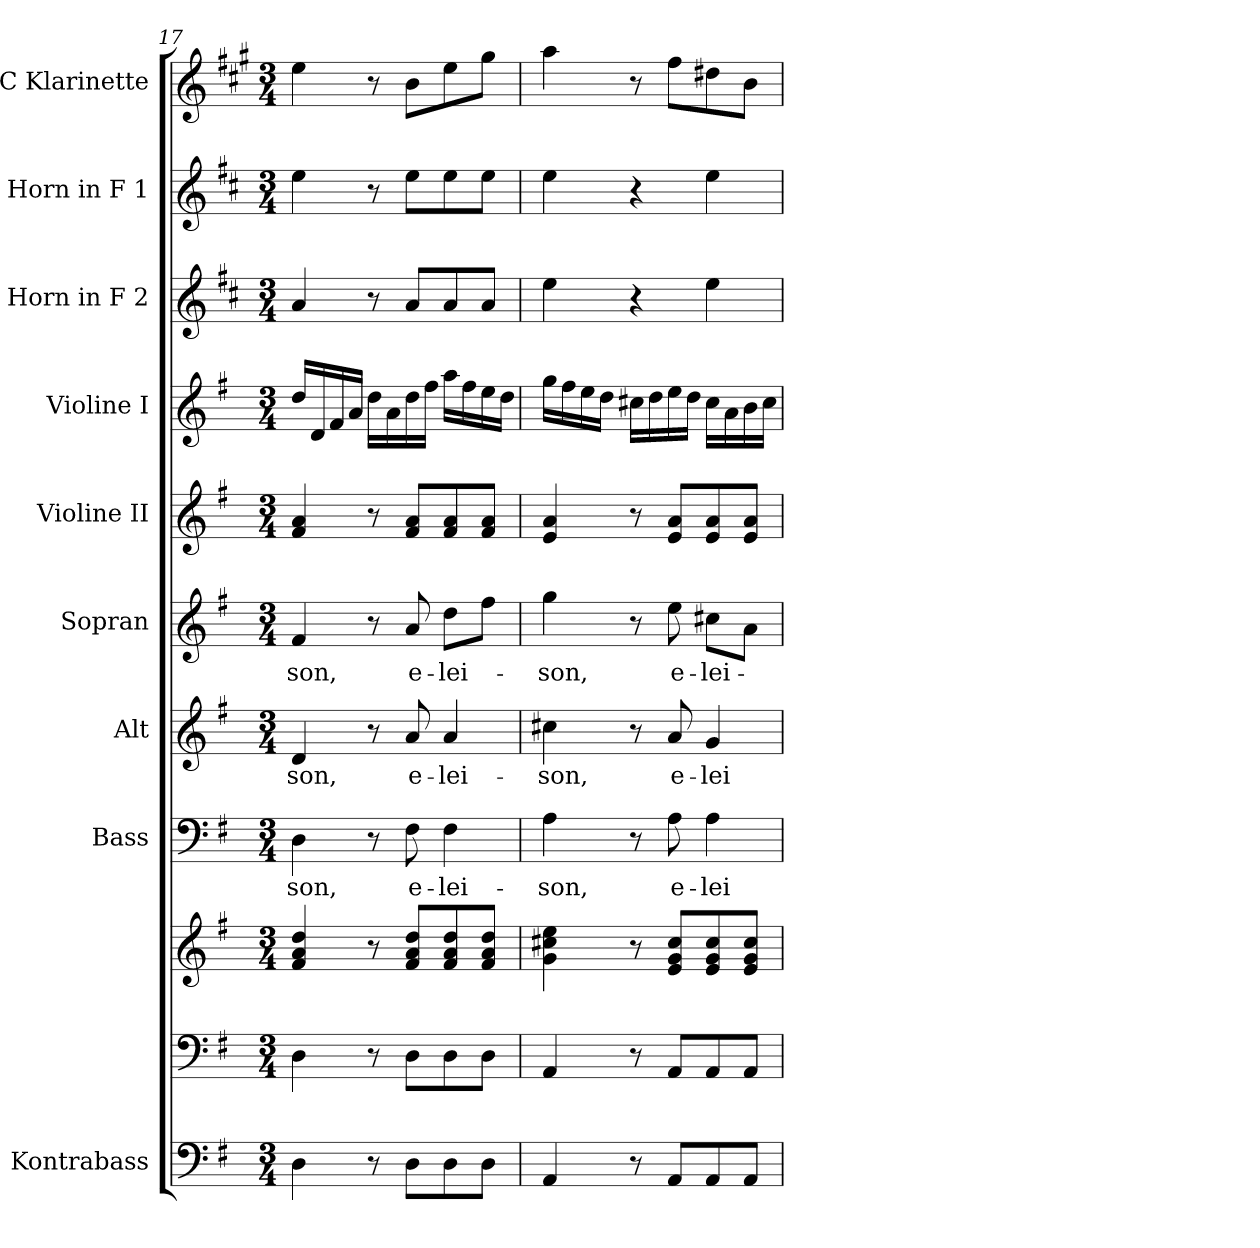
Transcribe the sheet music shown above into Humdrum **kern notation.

**kern	**kern	**kern	**kern	**text	**kern	**text	**kern	**text	**kern	**kern	**kern	**kern	**kern
*part10	*part9	*part9	*part8	*part8	*part7	*part7	*part6	*part6	*part5	*part4	*part3	*part2	*part1
*staff11	*staff10	*staff9	*staff8	*staff8	*staff7	*staff7	*staff6	*staff6	*staff5	*staff4	*staff3	*staff2	*staff1
*I"Kontrabass	*	*	*I"Bass	*	*I"Alt	*	*I"Sopran	*	*I"Violine II	*I"Violine I	*I"Horn in F 2	*I"Horn in F 1	*I"C Klarinette
*I'Kb.	*	*	*I'B.	*	*I'A.	*	*I'S.	*	*I'Vl. II	*I'Vl. I	*	*	*I'Kl.
!!LO:PB:g=z
*clefF4	*clefF4	*clefG2	*clefF4	*	*clefG2	*	*clefG2	*	*clefG2	*clefG2	*clefG2	*clefG2	*clefG2
*ITrd7c12	*	*	*	*	*	*	*	*	*	*	*ITrd4c7	*ITrd4c7	*ITrd1c2
*k[f#]	*k[f#]	*k[f#]	*k[f#]	*	*k[f#]	*	*k[f#]	*	*k[f#]	*k[f#]	*k[f#]	*k[f#]	*k[f#]
*G:	*G:	*G:	*G:	*	*G:	*	*G:	*	*G:	*G:	*G:	*G:	*G:
*M3/4	*M3/4	*M3/4	*M3/4	*	*M3/4	*	*M3/4	*	*M3/4	*M3/4	*M3/4	*M3/4	*M3/4
=17	=17	=17	=17	=17	=17	=17	=17	=17	=17	=17	=17	=17	=17
!	!	!	!	!LO:LY:b	!	!LO:LY:b	!	!LO:LY:b	!	!	!	!	!
4DD\	4D\	4f#/ 4a/ 4dd/	4D\	-son,	4d/	-son,	4f#/	-son,	4f#/ 4a/	16dd/LL	4d/	4a\	4dd\
.	.	.	.	.	.	.	.	.	.	16d/	.	.	.
.	.	.	.	.	.	.	.	.	.	16f#/	.	.	.
.	.	.	.	.	.	.	.	.	.	16a/JJ	.	.	.
8r	8r	8r	8r	.	8r	.	8r	.	8r	16dd\LL	8r	8r	8r
.	.	.	.	.	.	.	.	.	.	16a\	.	.	.
!	!	!	!	!LO:LY:b	!	!LO:LY:b	!	!LO:LY:b	!	!	!	!	!
8DD\L	8D\L	8f#/ 8a/ 8dd/L	8F#\	e-	8a/	e-	8a/	e-	8f#/ 8a/L	16dd\	8d/L	8a\L	8a\L
.	.	.	.	.	.	.	.	.	.	16ff#\JJ	.	.	.
!	!	!	!	!LO:LY:b	!	!LO:LY:b	!	!LO:LY:b	!	!	!	!	!
8DD\	8D\	8f#/ 8a/ 8dd/	4F#\	-lei-	4a/	-lei-	8dd\L	-lei-	8f#/ 8a/	16aa\LL	8d/	8a\	8dd\
.	.	.	.	.	.	.	.	.	.	16ff#\	.	.	.
8DD\J	8D\J	8f#/ 8a/ 8dd/J	.	.	.	.	8ff#\J	.	8f#/ 8a/J	16ee\	8d/J	8a\J	8ff#\J
.	.	.	.	.	.	.	.	.	.	16dd\JJ	.	.	.
=18	=18	=18	=18	=18	=18	=18	=18	=18	=18	=18	=18	=18	=18
!	!	!	!	!LO:LY:b	!	!LO:LY:b	!	!LO:LY:b	!	!	!	!	!
4AAA/	4AA/	4g\ 4cc#X\ 4ee\	4A\	-son,	4cc#X\	-son,	4gg\	-son,	4e/ 4a/	16gg\LL	4a\	4a\	4gg\
.	.	.	.	.	.	.	.	.	.	16ff#\	.	.	.
.	.	.	.	.	.	.	.	.	.	16ee\	.	.	.
.	.	.	.	.	.	.	.	.	.	16dd\JJ	.	.	.
8r	8r	8r	8r	.	8r	.	8r	.	8r	16cc#X\LL	4r	4r	8r
.	.	.	.	.	.	.	.	.	.	16dd\	.	.	.
!	!	!	!	!LO:LY:b	!	!LO:LY:b	!	!LO:LY:b	!	!	!	!	!
8AAA/L	8AA/L	8e/ 8g/ 8cc#/L	8A\	e-	8a/	e-	8ee\	e-	8e/ 8a/L	16ee\	.	.	8ee\L
.	.	.	.	.	.	.	.	.	.	16dd\JJ	.	.	.
!	!	!	!	!LO:LY:b	!	!LO:LY:b	!	!LO:LY:b	!	!	!	!	!
8AAA/	8AA/	8e/ 8g/ 8cc#/	4A\	-lei-	4g/	-lei-	8cc#X\L	-lei-	8e/ 8a/	16cc#\LL	4a\	4a\	8cc#X\
.	.	.	.	.	.	.	.	.	.	16a\	.	.	.
8AAA/J	8AA/J	8e/ 8g/ 8cc#/J	.	.	.	.	8a\J	.	8e/ 8a/J	16b\	.	.	8a\J
.	.	.	.	.	.	.	.	.	.	16cc#\JJ	.	.	.
=	=	=	=	=	=	=	=	=	=	=	=	=	=
*-	*-	*-	*-	*-	*-	*-	*-	*-	*-	*-	*-	*-	*-
